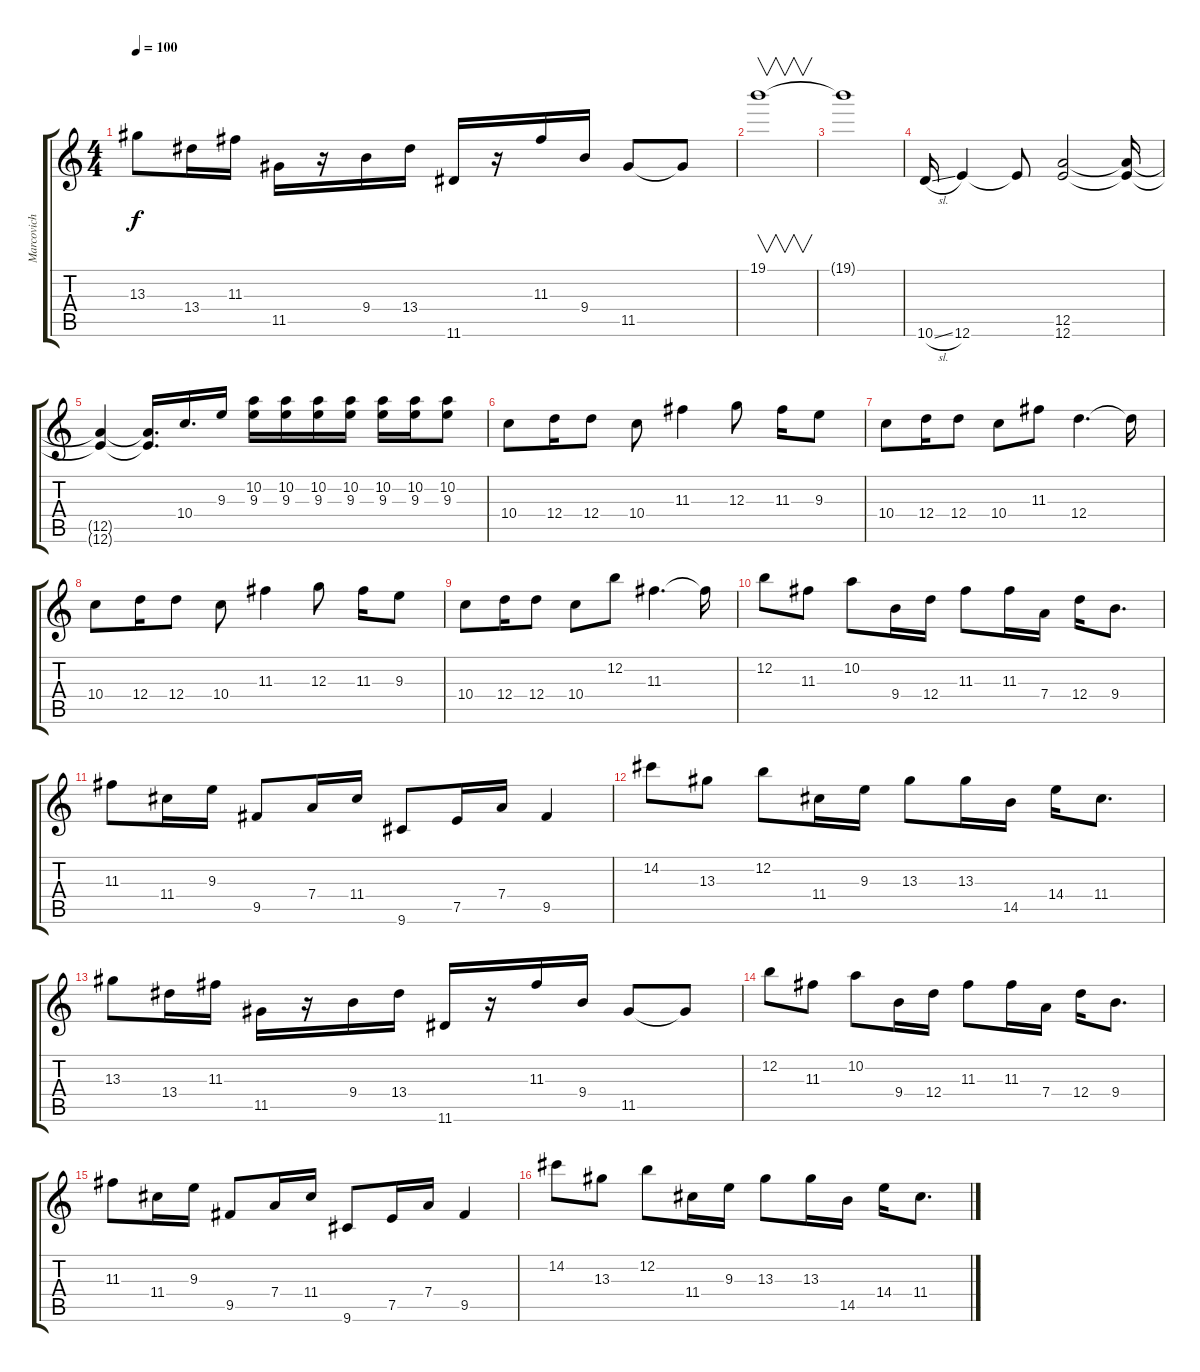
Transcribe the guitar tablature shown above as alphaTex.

\track ("Marcovich" "Marcovich") {instrument overdrivenguitar}
\staff {score tabs}
\tuning (E4 B3 G3 D3 A2 E2) {hide}
\ts (4 4)
\tempo 100
\clef g2
\ks c
13.3.8{dy f} 13.4.16 11.3.16 11.5.16 r.16 9.4.16 13.4.16 11.6.16 r.16 11.3.16 9.4.16 11.5.8 11.5{t}.8 |
19.1.1{v} |
19.1{t}.1 |
10.6{sl}.16 12.6.4 12.6{t}.8 (12.5 12.6).2 (12.5{t} 12.6{t}).16 |
(12.5{t} 12.6{t}).4 (12.5{t} 12.6{t}).16{d} 10.4.16{d} 9.3.16 (10.2 9.3).16 (10.2 9.3).16 (10.2 9.3).16 (10.2 9.3).16 (10.2 9.3).16 (10.2 9.3).16 (10.2 9.3).8 |
10.4.8 12.4.16 12.4.8 10.4.8 11.3.4 12.3.8 11.3.16 9.3.8 |
10.4.8 12.4.16 12.4.8 10.4.8 11.3.8 12.4.4{d} 12.4{t}.16 |
10.4.8 12.4.16 12.4.8 10.4.8 11.3.4 12.3.8 11.3.16 9.3.8 |
10.4.8 12.4.16 12.4.8 10.4.8 12.2.8 11.3.4{d} 11.3{t}.16 |
12.2.8 11.3.8 10.2.8 9.4.16 12.4.16 11.3.8 11.3.16 7.4.16 12.4.16 9.4.8{d} |
11.3.8 11.4.16 9.3.16 9.5.8 7.4.16 11.4.16 9.6.8 7.5.16 7.4.16 9.5.4 |
14.2.8 13.3.8 12.2.8 11.4.16 9.3.16 13.3.8 13.3.16 14.5.16 14.4.16 11.4.8{d} |
13.3.8 13.4.16 11.3.16 11.5.16 r.16 9.4.16 13.4.16 11.6.16 r.16 11.3.16 9.4.16 11.5.8 11.5{t}.8 |
12.2.8 11.3.8 10.2.8 9.4.16 12.4.16 11.3.8 11.3.16 7.4.16 12.4.16 9.4.8{d} |
11.3.8 11.4.16 9.3.16 9.5.8 7.4.16 11.4.16 9.6.8 7.5.16 7.4.16 9.5.4 |
14.2.8 13.3.8 12.2.8 11.4.16 9.3.16 13.3.8 13.3.16 14.5.16 14.4.16 11.4.8{d}
